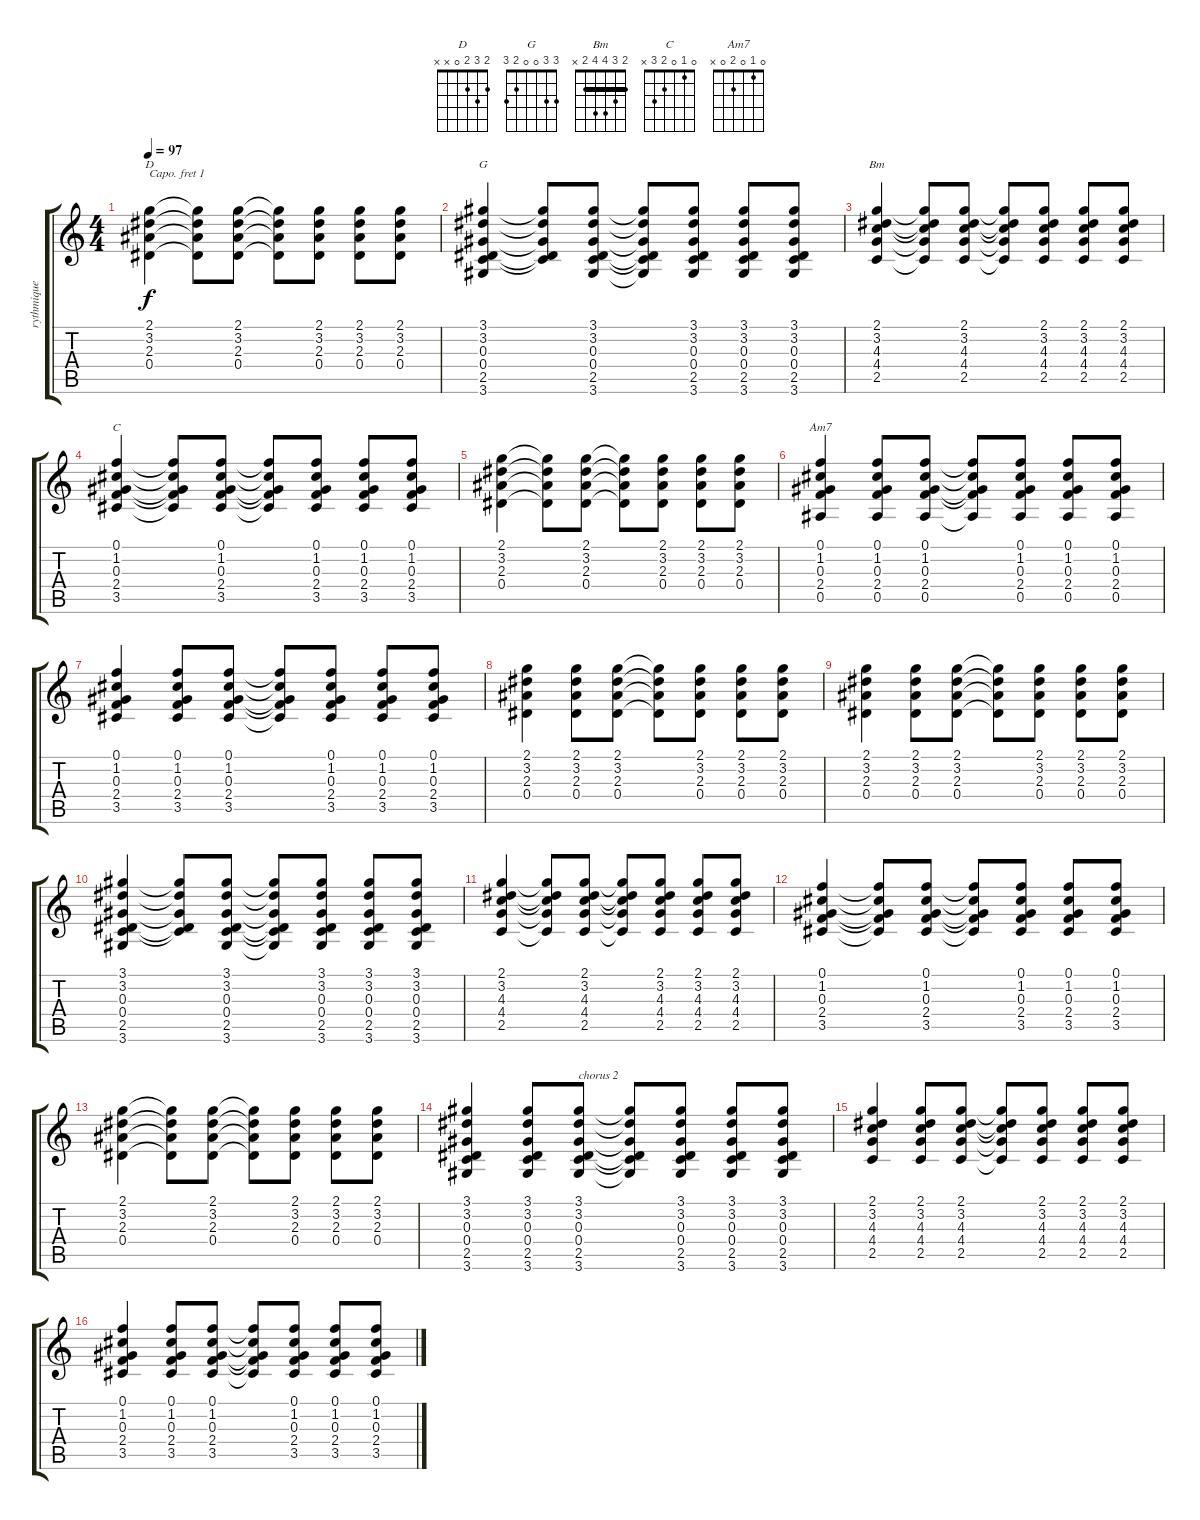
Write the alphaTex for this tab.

\track ("rythmique" "rythmique") {instrument acousticguitarsteel}
\staff {score tabs}
\capo 1
\tuning (E4 B3 G3 D3 A2 E2) {hide}
\chord ("D" 2 3 2 0 x x)
\chord ("G" 3 3 0 0 2 3)
\chord ("Bm" 2 3 4 4 2 x) {barre 2}
\chord ("C" 0 1 0 2 3 x)
\chord ("Am7" 0 1 0 2 0 x)
\ts (4 4)
\tempo 97
\clef g2
\ks c
(2.1 3.2 2.3 0.4).4{ch "D" dy f} (2.1{t} 3.2{t} 2.3{t} 0.4{t}).8 (2.1 3.2 2.3 0.4).8 (2.1{t} 3.2{t} 2.3{t} 0.4{t}).8 (2.1 3.2 2.3 0.4).8 (2.1 3.2 2.3 0.4).8 (2.1 3.2 2.3 0.4).8 |
(3.1 3.2 0.3 0.4 2.5 3.6).4{ch "G"} (3.1{t} 3.2{t} 0.3{t} 0.4{t} 2.5{t}).8 (3.1 3.2 0.3 0.4 2.5 3.6).8 (3.1{t} 3.2{t} 0.3{t} 0.4{t} 2.5{t} 3.6{t}).8 (3.1 3.2 0.3 0.4 2.5 3.6).8 (3.1 3.2 0.3 0.4 2.5 3.6).8 (3.1 3.2 0.3 0.4 2.5 3.6).8 |
(2.1 3.2 4.3 4.4 2.5).4{ch "Bm"} (2.1{t} 3.2{t} 4.3{t} 4.4{t} 2.5{t}).8 (2.1 3.2 4.3 4.4 2.5).8 (2.1{t} 3.2{t} 4.3{t} 4.4{t} 2.5{t}).8 (2.1 3.2 4.3 4.4 2.5).8 (2.1 3.2 4.3 4.4 2.5).8 (2.1 3.2 4.3 4.4 2.5).8 |
(0.1 1.2 0.3 2.4 3.5).4{ch "C"} (0.1{t} 1.2{t} 0.3{t} 2.4{t} 3.5{t}).8 (0.1 1.2 0.3 2.4 3.5).8 (0.1{t} 1.2{t} 0.3{t} 2.4{t} 3.5{t}).8 (0.1 1.2 0.3 2.4 3.5).8 (0.1 1.2 0.3 2.4 3.5).8 (0.1 1.2 0.3 2.4 3.5).8 |
(2.1 3.2 2.3 0.4).4 (2.1{t} 3.2{t} 2.3{t} 0.4{t}).8 (2.1 3.2 2.3 0.4).8 (2.1{t} 3.2{t} 2.3{t} 0.4{t}).8 (2.1 3.2 2.3 0.4).8 (2.1 3.2 2.3 0.4).8 (2.1 3.2 2.3 0.4).8 |
(0.1 1.2 0.3 2.4 0.5).4{ch "Am7"} (0.1 1.2 0.3 2.4 0.5).8 (0.1 1.2 0.3 2.4 0.5).8 (0.1{t} 1.2{t} 0.3{t} 2.4{t} 0.5{t}).8 (0.1 1.2 0.3 2.4 0.5).8 (0.1 1.2 0.3 2.4 0.5).8 (0.1 1.2 0.3 2.4 0.5).8 |
(0.1 1.2 0.3 2.4 3.5).4 (0.1 1.2 0.3 2.4 3.5).8 (0.1 1.2 0.3 2.4 3.5).8 (0.1{t} 1.2{t} 0.3{t} 2.4{t} 3.5{t}).8 (0.1 1.2 0.3 2.4 3.5).8 (0.1 1.2 0.3 2.4 3.5).8 (0.1 1.2 0.3 2.4 3.5).8 |
(2.1 3.2 2.3 0.4).4 (2.1 3.2 2.3 0.4).8 (2.1 3.2 2.3 0.4).8 (2.1{t} 3.2{t} 2.3{t} 0.4{t}).8 (2.1 3.2 2.3 0.4).8 (2.1 3.2 2.3 0.4).8 (2.1 3.2 2.3 0.4).8 |
(2.1 3.2 2.3 0.4).4 (2.1 3.2 2.3 0.4).8 (2.1 3.2 2.3 0.4).8 (2.1{t} 3.2{t} 2.3{t} 0.4{t}).8 (2.1 3.2 2.3 0.4).8 (2.1 3.2 2.3 0.4).8 (2.1 3.2 2.3 0.4).8 |
(3.1 3.2 0.3 0.4 2.5 3.6).4 (3.1{t} 3.2{t} 0.3{t} 0.4{t} 2.5{t}).8 (3.1 3.2 0.3 0.4 2.5 3.6).8 (3.1{t} 3.2{t} 0.3{t} 0.4{t} 2.5{t} 3.6{t}).8 (3.1 3.2 0.3 0.4 2.5 3.6).8 (3.1 3.2 0.3 0.4 2.5 3.6).8 (3.1 3.2 0.3 0.4 2.5 3.6).8 |
(2.1 3.2 4.3 4.4 2.5).4 (2.1{t} 3.2{t} 4.3{t} 4.4{t} 2.5{t}).8 (2.1 3.2 4.3 4.4 2.5).8 (2.1{t} 3.2{t} 4.3{t} 4.4{t} 2.5{t}).8 (2.1 3.2 4.3 4.4 2.5).8 (2.1 3.2 4.3 4.4 2.5).8 (2.1 3.2 4.3 4.4 2.5).8 |
(0.1 1.2 0.3 2.4 3.5).4 (0.1{t} 1.2{t} 0.3{t} 2.4{t} 3.5{t}).8 (0.1 1.2 0.3 2.4 3.5).8 (0.1{t} 1.2{t} 0.3{t} 2.4{t} 3.5{t}).8 (0.1 1.2 0.3 2.4 3.5).8 (0.1 1.2 0.3 2.4 3.5).8 (0.1 1.2 0.3 2.4 3.5).8 |
(2.1 3.2 2.3 0.4).4 (2.1{t} 3.2{t} 2.3{t} 0.4{t}).8 (2.1 3.2 2.3 0.4).8 (2.1{t} 3.2{t} 2.3{t} 0.4{t}).8 (2.1 3.2 2.3 0.4).8 (2.1 3.2 2.3 0.4).8 (2.1 3.2 2.3 0.4).8 |
(3.1 3.2 0.3 0.4 2.5 3.6).4 (3.1 3.2 0.3 0.4 2.5 3.6).8 (3.1 3.2 0.3 0.4 2.5 3.6).8{txt "chorus 2"} (3.1{t} 3.2{t} 0.3{t} 0.4{t} 2.5{t} 3.6{t}).8 (3.1 3.2 0.3 0.4 2.5 3.6).8 (3.1 3.2 0.3 0.4 2.5 3.6).8 (3.1 3.2 0.3 0.4 2.5 3.6).8 |
(2.1 3.2 4.3 4.4 2.5).4 (2.1 3.2 4.3 4.4 2.5).8 (2.1 3.2 4.3 4.4 2.5).8 (2.1{t} 3.2{t} 4.3{t} 4.4{t} 2.5{t}).8 (2.1 3.2 4.3 4.4 2.5).8 (2.1 3.2 4.3 4.4 2.5).8 (2.1 3.2 4.3 4.4 2.5).8 |
(0.1 1.2 0.3 2.4 3.5).4 (0.1 1.2 0.3 2.4 3.5).8 (0.1 1.2 0.3 2.4 3.5).8 (0.1{t} 1.2{t} 0.3{t} 2.4{t} 3.5{t}).8 (0.1 1.2 0.3 2.4 3.5).8 (0.1 1.2 0.3 2.4 3.5).8 (0.1 1.2 0.3 2.4 3.5).8
